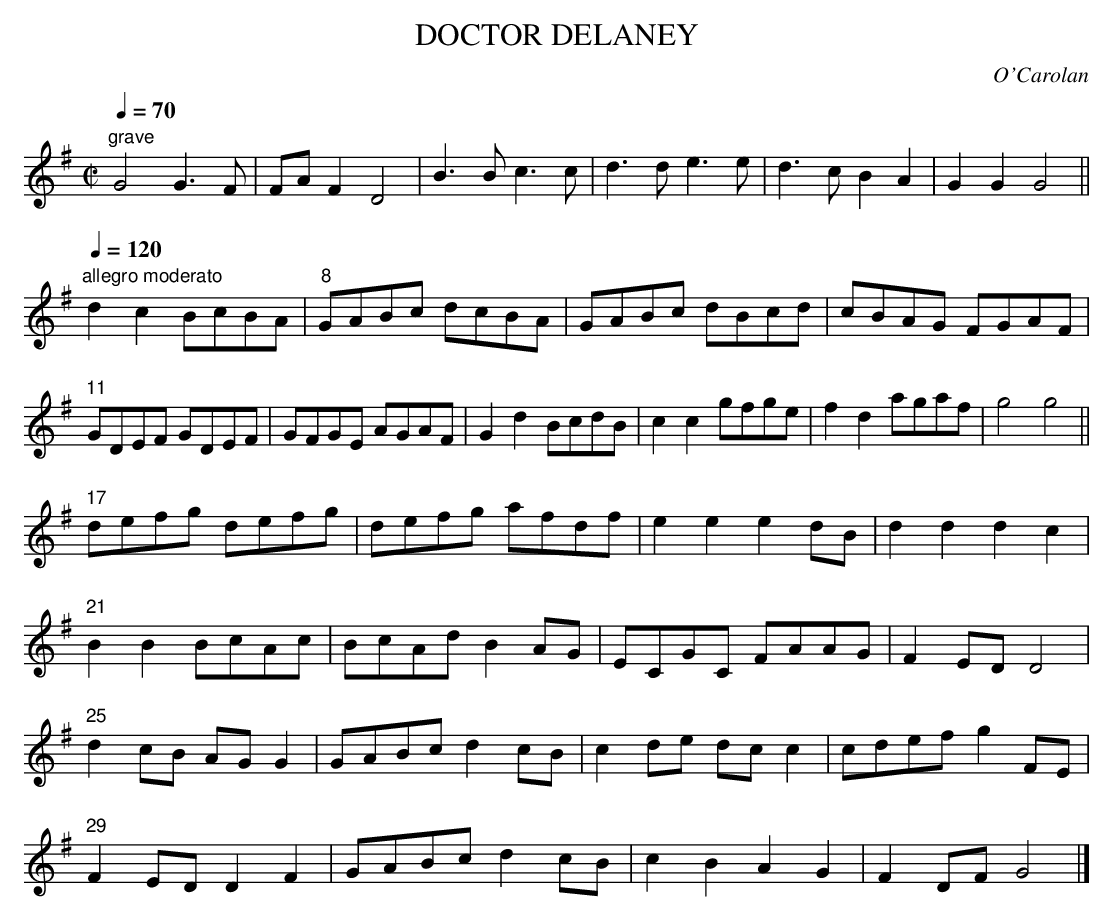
X:1
T:DOCTOR DELANEY
C:O'Carolan
Q:1/4=70
M:C|
L:1/8
K:G
"grave"
G4 G3F|FAF2 D4|B3B c3c|d3d e3e|\
d3c B2A2|G2G2 G4||
"allegro moderato"
Q:1/4=120
d2c2 BcBA|"8"GABc dcBA|GABc dBcd|cBAG FGAF|
"11"GDEF GDEF|GFGE AGAF|G2d2 BcdB|c2c2 gfge|\
f2d2 agaf|g4 g4||
"17"defg defg|defg afdf|e2e2 e2dB|d2d2 d2c2|
"21"B2B2 BcAc|BcAd B2AG|ECGC FAAG|F2ED D4|
"25"d2cB AGG2|GABc d2cB|c2de dcc2|cdef g2FE|
"29"F2ED D2F2|GABc d2cB|c2B2 A2G2|F2DF G4|]
